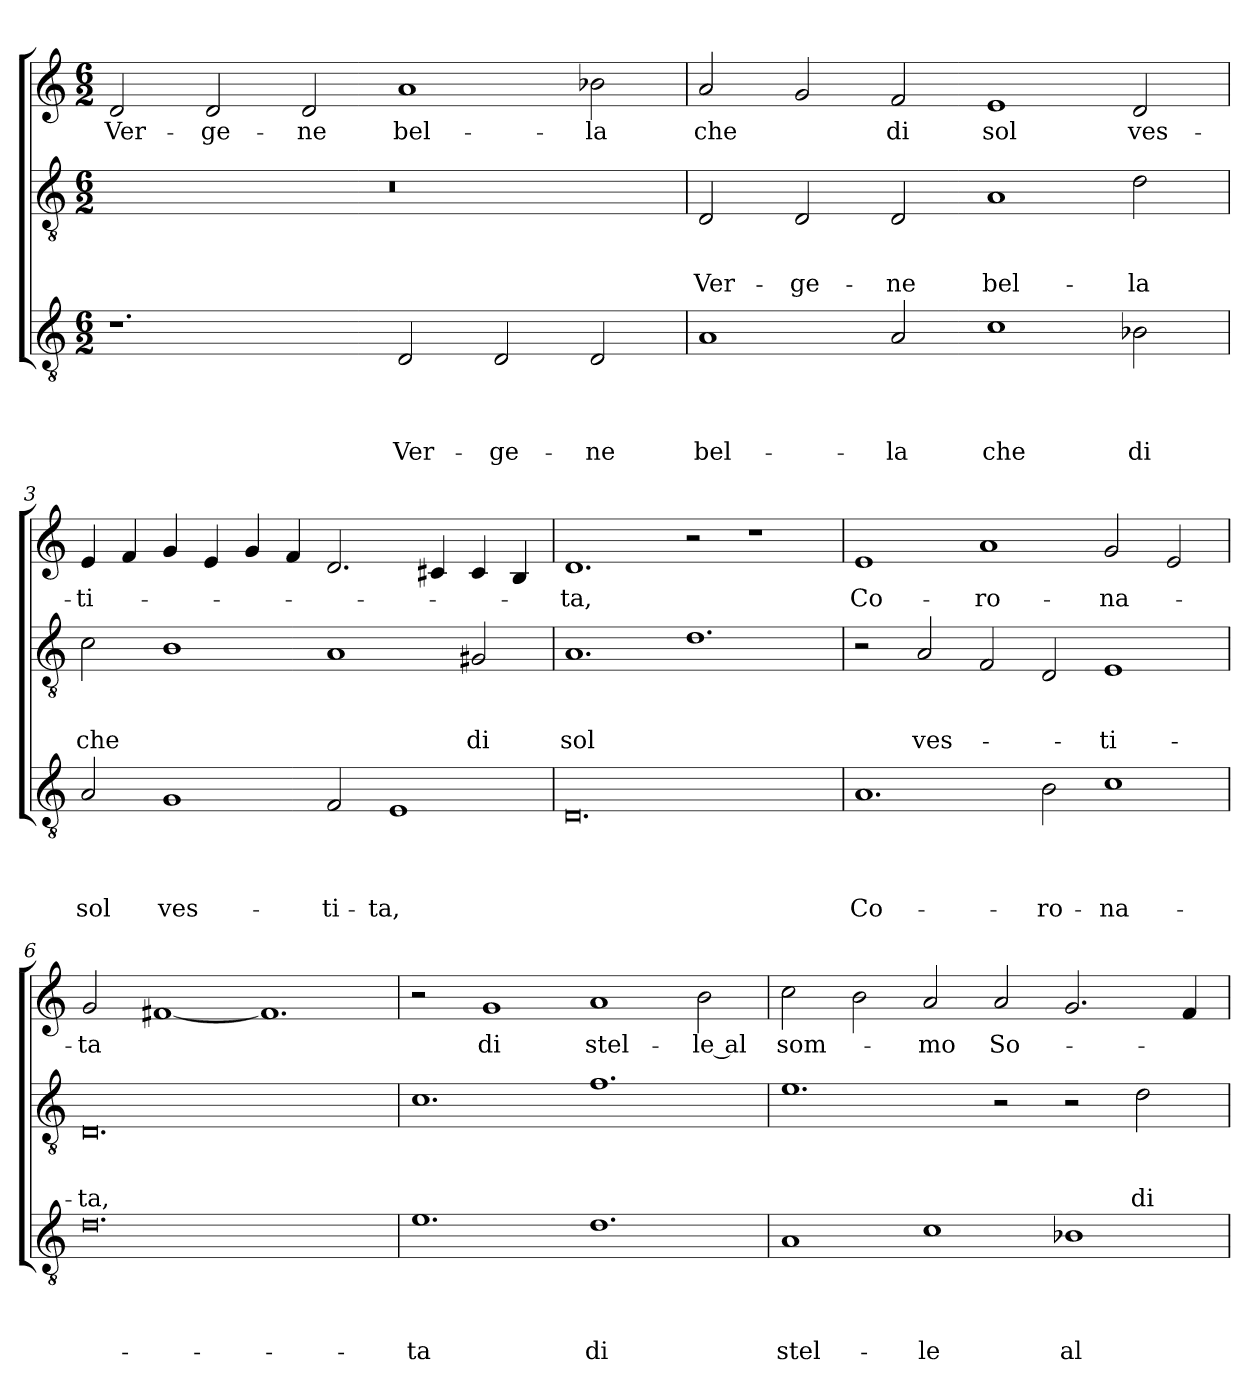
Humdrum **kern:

**kern	**text	**text	**text	**text	**kern	**text	**text	**text	**kern	**text
*part3	*part3	*part3	*part3	*part3	*part2	*part2	*part2	*part2	*part1	*part1
*staff3	*staff3	*staff3	*staff3	*staff3	*staff2	*staff2	*staff2	*staff2	*staff1	*staff1
*clefGv2	*	*	*	*	*clefGv2	*	*	*	*clefG2	*
*k[]	*	*	*	*	*k[]	*	*	*	*k[]	*
*a:	*	*	*	*	*a:	*	*	*	*a:	*
*M6/2	*	*	*	*	*M6/2	*	*	*	*M6/2	*
=1	=1	=1	=1	=1	=1	=1	=1	=1	=1	=1
!	!	!	!	!	!	!	!	!	!	!LO:LY:b
1.r	.	.	.	.	0.r	.	.	.	2d/	Ver-
!	!	!	!	!	!	!	!	!	!	!LO:LY:b
.	.	.	.	.	.	.	.	.	2d/	-ge-
!	!	!	!	!	!	!	!	!	!	!LO:LY:b
.	.	.	.	.	.	.	.	.	2d/	-ne
!	!	!	!	!LO:LY:b	!	!	!	!	!	!LO:LY:b
2D/	.	.	.	Ver-	.	.	.	.	1a	bel-
!	!	!	!	!LO:LY:b	!	!	!	!	!	!
2D/	.	.	.	-ge-	.	.	.	.	.	.
!	!	!	!	!LO:LY:b	!	!	!	!	!	!LO:LY:b
2D/	.	.	.	-ne	.	.	.	.	2b-\	-la
=2	=2	=2	=2	=2	=2	=2	=2	=2	=2	=2
!	!	!	!	!LO:LY:b	!	!	!	!LO:LY:b	!	!LO:LY:b
1A	.	.	.	bel-	2D/	.	.	Ver-	2a/	che
!	!	!	!	!	!	!	!	!LO:LY:b	!	!
.	.	.	.	.	2D/	.	.	-ge-	2g/	.
!	!	!	!	!LO:LY:b	!	!	!	!LO:LY:b	!	!LO:LY:b
2A/	.	.	.	-la	2D/	.	.	-ne	2f/	di
!	!	!	!	!LO:LY:b	!	!	!	!LO:LY:b	!	!LO:LY:b
1c	.	.	.	che	1A	.	.	bel-	1e	sol
!	!	!	!	!LO:LY:b	!	!	!	!LO:LY:b	!	!LO:LY:b
2B-\	.	.	.	di	2d\	.	.	-la	2d/	ves-
=3	=3	=3	=3	=3	=3	=3	=3	=3	=3	=3
!	!	!	!	!LO:LY:b	!	!	!	!LO:LY:b	!	!LO:LY:b
2A/	.	.	.	sol	2c\	.	.	che	4e/	-ti-
.	.	.	.	.	.	.	.	.	4f/	.
!	!	!	!	!LO:LY:b	!	!	!	!	!	!
1G	.	.	.	ves-	1B	.	.	.	4g/	.
.	.	.	.	.	.	.	.	.	4e/	.
.	.	.	.	.	.	.	.	.	4g/	.
.	.	.	.	.	.	.	.	.	4f/	.
!	!	!	!	!LO:LY:b	!	!	!	!	!	!
2F/	.	.	.	-ti-	1A	.	.	.	2.d/	.
!	!	!	!	!LO:LY:b	!	!	!	!	!	!
1E	.	.	.	-ta,	.	.	.	.	.	.
.	.	.	.	.	.	.	.	.	4c#/	.
!	!	!	!	!	!	!	!	!LO:LY:b	!	!
.	.	.	.	.	2G#/	.	.	di	4c#/	.
.	.	.	.	.	.	.	.	.	4B/	.
=4	=4	=4	=4	=4	=4	=4	=4	=4	=4	=4
!	!	!	!	!	!	!	!	!LO:LY:b	!	!LO:LY:b
0.D	.	.	.	.	1.A	.	.	sol	1.d	-ta,
.	.	.	.	.	1.d	.	.	.	2r	.
.	.	.	.	.	.	.	.	.	1r	.
=5	=5	=5	=5	=5	=5	=5	=5	=5	=5	=5
!	!	!	!	!LO:LY:b	!	!	!	!	!	!LO:LY:b
1.A	.	.	.	Co-	2r	.	.	.	1e	Co-
!	!	!	!	!	!	!	!	!LO:LY:b	!	!
.	.	.	.	.	2A/	.	.	ves-	.	.
!	!	!	!	!	!	!	!	!	!	!LO:LY:b
.	.	.	.	.	2F/	.	.	.	1a	-ro-
!	!	!	!	!LO:LY:b	!	!	!	!	!	!
2B\	.	.	.	-ro-	2D/	.	.	.	.	.
!	!	!	!	!LO:LY:b	!	!	!	!LO:LY:b	!	!LO:LY:b
1c	.	.	.	-na-	1E	.	.	-ti-	2g/	-na-
.	.	.	.	.	.	.	.	.	2e/	.
!!LO:LB:g=z
=6	=6	=6	=6	=6	=6	=6	=6	=6	=6	=6
!	!	!	!	!	!	!	!	!LO:LY:b	!	!LO:LY:b
0.d	.	.	.	.	0.D	.	.	-ta,	2g/	-ta
.	.	.	.	.	.	.	.	.	[1f#	.
.	.	.	.	.	.	.	.	.	1.f#]	.
=7	=7	=7	=7	=7	=7	=7	=7	=7	=7	=7
!	!	!	!	!LO:LY:b	!	!	!	!	!	!
1.e	.	.	.	-ta	1.c	.	.	.	2r	.
!	!	!	!	!	!	!	!	!	!	!LO:LY:b
.	.	.	.	.	.	.	.	.	1g	di
!	!	!	!	!LO:LY:b	!	!	!	!	!	!LO:LY:b
1.d	.	.	.	di	1.f	.	.	.	1a	stel-
!	!	!	!	!	!	!	!	!	!	!LO:LY:b
.	.	.	.	.	.	.	.	.	2b\	-le al
=8	=8	=8	=8	=8	=8	=8	=8	=8	=8	=8
!	!	!	!	!LO:LY:b	!	!	!	!	!	!LO:LY:b
1A	.	.	.	stel-	1.e	.	.	.	2cc\	som-
.	.	.	.	.	.	.	.	.	2b\	.
!	!	!	!	!LO:LY:b	!	!	!	!	!	!LO:LY:b
1c	.	.	.	-le	.	.	.	.	2a/	-mo
!	!	!	!	!	!	!	!	!	!	!LO:LY:b
.	.	.	.	.	2r	.	.	.	2a/	So-
!	!	!	!	!LO:LY:b	!	!	!	!	!	!
1B-	.	.	.	al	2r	.	.	.	2.g/	.
!	!	!	!	!	!	!	!	!LO:LY:b	!	!
.	.	.	.	.	2d\	.	.	di	.	.
.	.	.	.	.	.	.	.	.	4f/	.
=	=	=	=	=	=	=	=	=	=	=
*-	*-	*-	*-	*-	*-	*-	*-	*-	*-	*-
